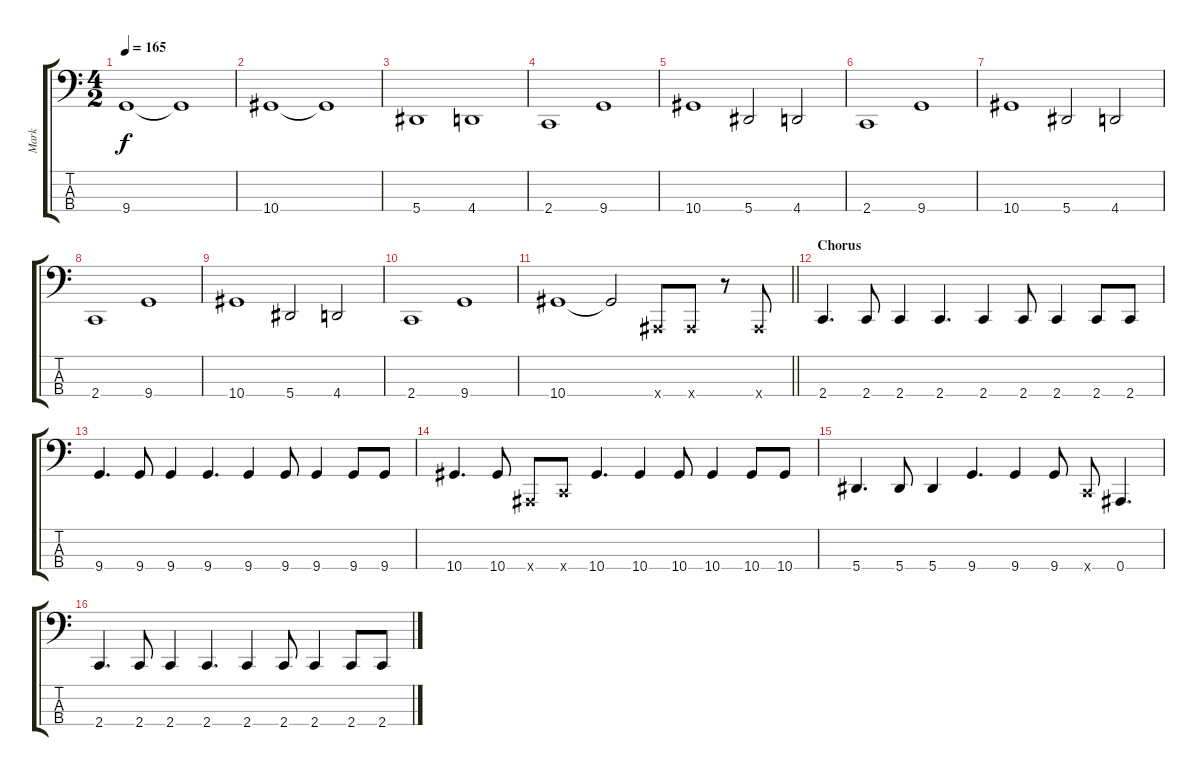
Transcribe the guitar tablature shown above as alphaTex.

\track ("Mark" "Mark") {instrument electricbassfinger}
\staff {score tabs}
\tuning (Eb2 Bb1 F1 Bb0) {hide}
\ts (4 2)
\tempo 165
\clef f4
\ks c
9.4.1{dy f} 9.4{t}.1 |
10.4.1 10.4{t}.1 |
5.4.1 4.4.1 |
2.4.1 9.4.1 |
10.4.1 5.4.2 4.4.2 |
2.4.1 9.4.1 |
10.4.1 5.4.2 4.4.2 |
2.4.1 9.4.1 |
10.4.1 5.4.2 4.4.2 |
2.4.1 9.4.1 |
\barLineRight lightlight
10.4.1 10.4{t}.2 0.4{x}.8 0.4{x}.8 r.8 0.4{x}.8 |
\section ("" "Chorus")
2.4.4{d} 2.4.8 2.4.4 2.4.4{d} 2.4.4 2.4.8 2.4.4 2.4.8 2.4.8 |
9.4.4{d} 9.4.8 9.4.4 9.4.4{d} 9.4.4 9.4.8 9.4.4 9.4.8 9.4.8 |
10.4.4{d} 10.4.8 0.4{x}.8 2.4{x}.8 10.4.4{d} 10.4.4 10.4.8 10.4.4 10.4.8 10.4.8 |
5.4.4{d} 5.4.8 5.4.4 9.4.4{d} 9.4.4 9.4.8 2.4{x}.8 0.4.4{d} |
2.4.4{d} 2.4.8 2.4.4 2.4.4{d} 2.4.4 2.4.8 2.4.4 2.4.8 2.4.8
